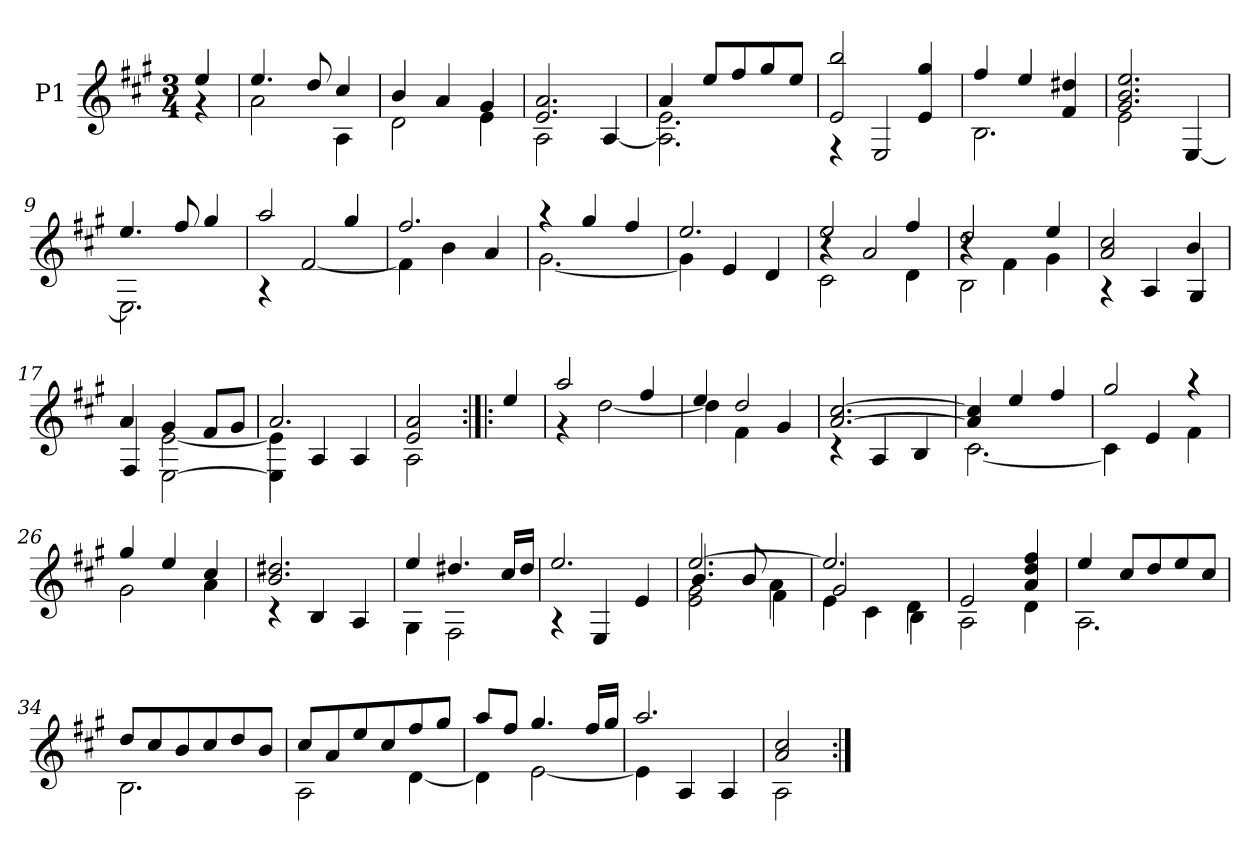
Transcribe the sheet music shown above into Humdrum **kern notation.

**kern
*part1
*staff1
*I"P1
!!LO:PB:g=z
*clefG2
*ITrd7c12
*k[f#c#g#]
*A:
*M3/4
=1
*^
4ei/	4r
=2	=2
4.ei/	2Ai\
8di/	.
4c#i/	4AAi\
=3	=3
4Bi/	2Di\
4Ai/	.
4G#i/	4Ei\
=4	=4
2.Ei/ 2.Ai	2AAi\
.	[4AAi/
=5	=5
4Ai/	2.AAi\] 2.Ei
8ei/L	.
8f#i/	.
8g#i/	.
8ei/J	.
=6	=6
2Ei/ 2bi	4r
.	2EEi/
4Ei/ 4g#i	.
!!LO:LB:g=z	!!
=7	=7
4f#i/	2.BBi\
4ei/	.
4F#i/ 4d#Xi	.
=8	=8
2.G#i/ 2.Bi 2.ei	2Ei\
.	[4EEi/
=9	=9
4.ei/	2.EEi\]
8f#i/	.
4g#i/	.
=10	=10
2ai/	4r
.	[2F#i/
4g#i/	.
=11	=11
2.f#i/	4F#i\]
.	4Bi\
.	4Ai/
=12	=12
4r	[2.G#i\
4g#i/	.
4f#i/	.
=13	=13
2.ei/	4G#i\]
.	4Ei/
.	4Di/
!!LO:LB:g=z	!!
=14	=14
*	*^
2ei/	4r	2C#i\
.	2Ai/	.
4f#i/	.	4Di\
=15	=15	=15
2di/	4r	2BBi\
.	4F#i\	.
4ei/	4G#i\	4ryy
*	*v	*v
=16	=16
2Ai/ 2c#i	4r
.	4AAi/
4Bi/	4GG#i/
=17	=17
*	*^
4Ai/	4ryy	4FF#i/
4G#i/	[2Ei\	[2EEi\
8F#i/L	.	.
8G#i/J	.	.
*	*v	*v
=18	=18
2.Ai/	4EEi\] 4Ei]
.	4AAi/
.	4AAi/
=19	=19
2Ei/ 2Ai	2AAi\
*v	*v
!!LO:LB:g=z
=20:|!|:
4ei/
=21
*^
2ai/	4r
.	[2di\
4f#i/	.
=22	=22
4ei/	4di\]
2di/	4F#i\
.	4G#i/
=23	=23
[2.Ai/ [2.c#i	4r
.	4AAi/
.	4BBi/
=24	=24
4Ai/] 4c#i]	[2.C#i\
4ei/	.
4f#i/	.
=25	=25
2g#i/	4C#i\]
.	4Ei/
4r	4F#i\
=26	=26
4g#i/	2G#i\
4ei/	.
4c#i/	4Ai\
=27	=27
2.Bi/ 2.d#Xi	4r
.	4BBi/
.	4AAi/
!!LO:LB:g=z	!!
=28	=28
4ei/	4GG#i\
4.d#Xi/	2FF#i\
16c#i/LL	.
16d#i/JJ	.
=29	=29
2.ei/	4r
.	4EEi/
.	4Ei/
=30	=30
*	*^
[2.ei/	4.Bi/	2Ei\ 2G#i
.	8Bi/	.
.	4Ai\	4F#i\
=31	=31	=31
2.ei/]	2G#i/	4Ei\
.	.	4C#i\
.	4Di\	4BBi\
*	*v	*v
=32	=32
2Ei/	2AAi\
4Ai/ 4di 4f#i	4Di\
=33	=33
4ei/	2.AAi\
8c#i/L	.
8di/	.
8ei/	.
8c#i/J	.
!!LO:LB:g=z	!!
=34	=34
8di/L	2.BBi\
8c#i/	.
8Bi/	.
8c#i/	.
8di/	.
8Bi/J	.
=35	=35
8c#i/L	2AAi\
8Ai/	.
8ei/	.
8c#i/	.
8f#i/	[4Di\
8g#i/J	.
=36	=36
8ai/L	4Di\]
8f#i/J	.
4.g#i/	[2Ei\
16f#i/LL	.
16g#i/JJ	.
=37	=37
2.ai/	4Ei\]
.	4AAi/
.	4AAi/
=38	=38
2Ai/ 2c#i	2AAi\
*v	*v
=:|!
*-
